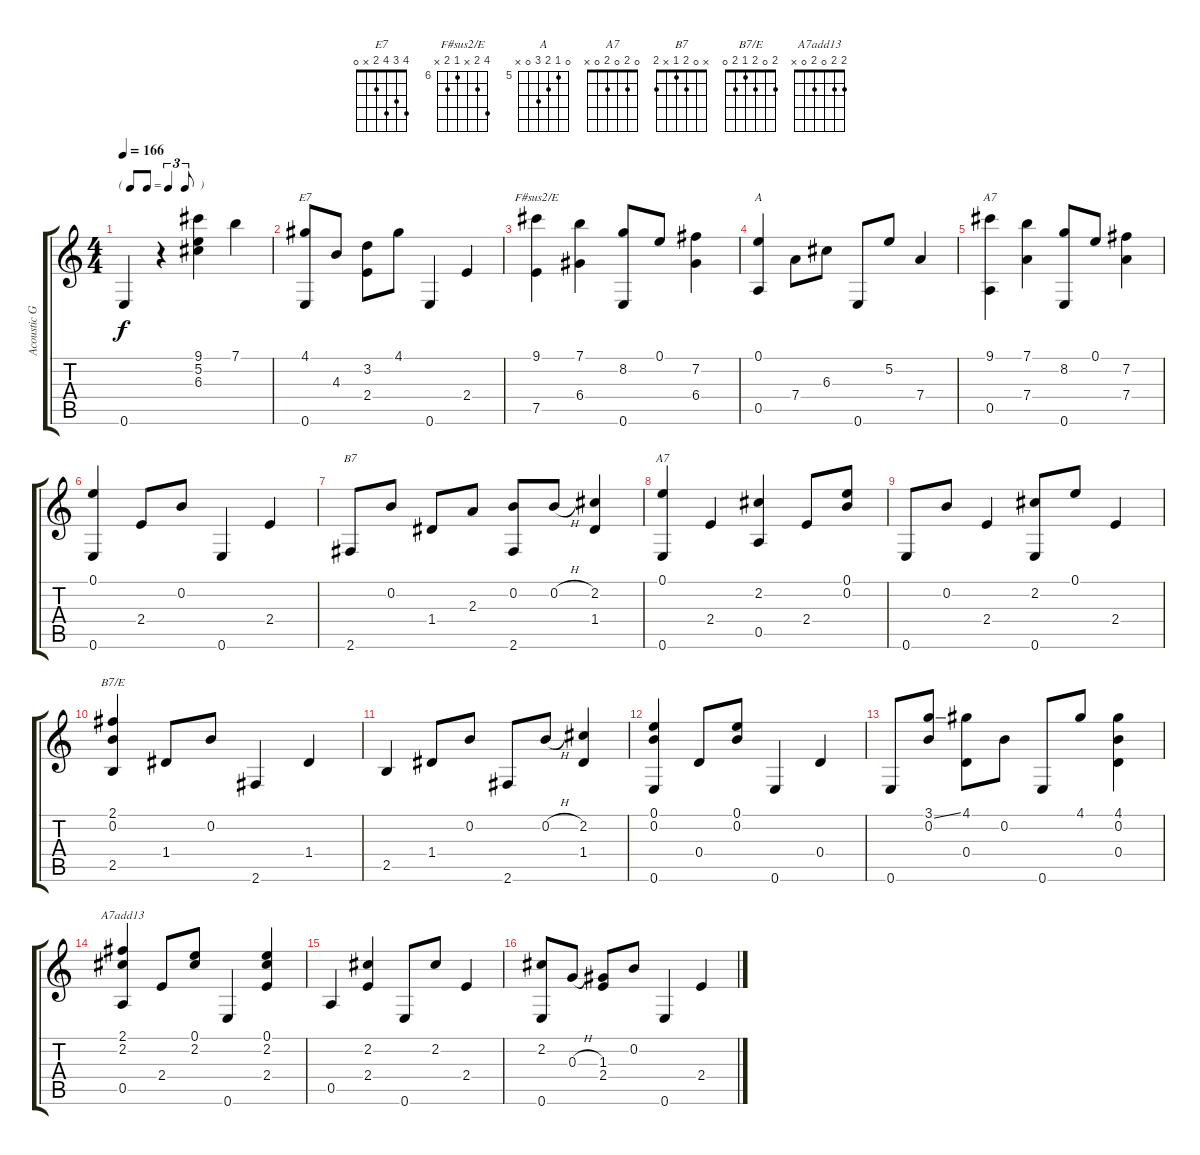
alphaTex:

\track ("Acoustic Guitar" "Acoustic G") {instrument acousticguitarnylon}
\staff {score tabs}
\tuning (E4 B3 G3 D3 A2 E2) {hide}
\chord ("E7" 4 3 4 2 x 0)
\chord ("F#sus2/E" 9 7 x 6 7 x) {firstfret 6}
\chord ("A" 0 5 6 7 0 x) {firstfret 5}
\chord ("A7" 9 x 0 7 0 x) {firstfret 7}
\chord ("B7" x 0 2 1 x 2)
\chord ("A7" 0 2 0 2 0 x)
\chord ("B7/E" 2 0 2 1 2 0)
\chord ("A7add13" 2 2 0 2 0 x)
\ts (4 4)
\tf triplet8th
\tempo 166
\clef g2
\ks c
0.6.4{dy f} r.4 (9.1 5.2 6.3).4 7.1.4 |
(4.1 0.6).8{ch "E7"} 4.3.8 (3.2 2.4).8 4.1.8 0.6.4 2.4.4 |
(9.1 7.5).4{ch "F#sus2/E"} (7.1 6.4).4 (8.2 0.6).8 0.1.8 (7.2 6.4).4 |
(0.1 0.5).4{ch "A"} 7.4.8 6.3.8 0.6.8 5.2.8 7.4.4 |
(9.1 0.5).4{ch "A7"} (7.1 7.4).4 (8.2 0.6).8 0.1.8 (7.2 7.4).4 |
(0.1 0.6).4 2.4.8 0.2.8 0.6.4 2.4.4 |
2.6.8{ch "B7"} 0.2.8 1.4.8 2.3.8 (0.2 2.6).8 0.2{h}.8 (2.2 1.4).4 |
(0.1 0.6).4{ch "A7"} 2.4.4 (2.2 0.5).4 2.4.8 (0.1 0.2).8 |
0.6.8 0.2.8 2.4.4 (2.2 0.6).8 0.1.8 2.4.4 |
(2.1 0.2 2.5).4{ch "B7/E"} 1.4.8 0.2.8 2.6.4 1.4.4 |
2.5.4 1.4.8 0.2.8 2.6.8 0.2{h}.8 (2.2 1.4).4 |
(0.1 0.2 0.6).4 0.4.8 (0.1 0.2).8 0.6.4 0.4.4 |
0.6.8 (3.1{ss} 0.2).8 (4.1 0.4).8 0.2.8 0.6.8 4.1.8 (4.1 0.2 0.4).4 |
(2.1 2.2 0.5).4{ch "A7add13"} 2.4.8 (0.1 2.2).8 0.6.4 (0.1 2.2 2.4).4 |
0.5.4 (2.2 2.4).4 0.6.8 2.2.8 2.4.4 |
(2.2 0.6).8 0.3{h}.8 (1.3 2.4).8 0.2.8 0.6.4 2.4.4
